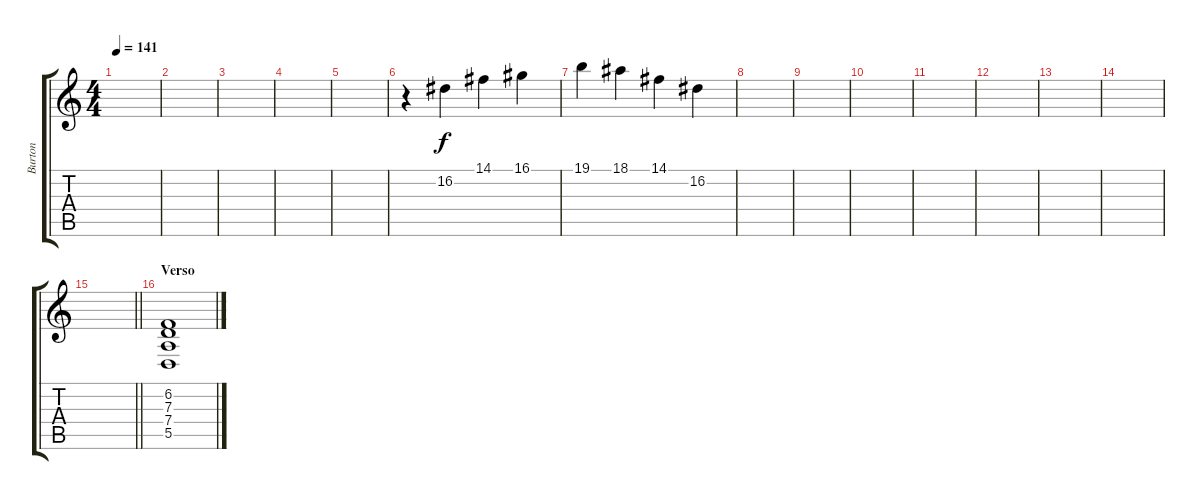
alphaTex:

\track ("Burton" "Burton") {instrument pad7halo}
\staff {score tabs}
\tuning (E4 B3 G3 D3 A2 E2) {hide}
\ts (4 4)
\tempo 141
\clef g2
\ks c
|
|
|
|
|
r.4{instrument stringensemble1} 16.2.4 14.1.4 16.1.4 |
19.1.4 18.1.4 14.1.4 16.2.4 |
|
|
|
|
|
|
|
\barLineRight lightlight
|
\section ("" "Verso")
(6.2 7.3 7.4 5.5).1
